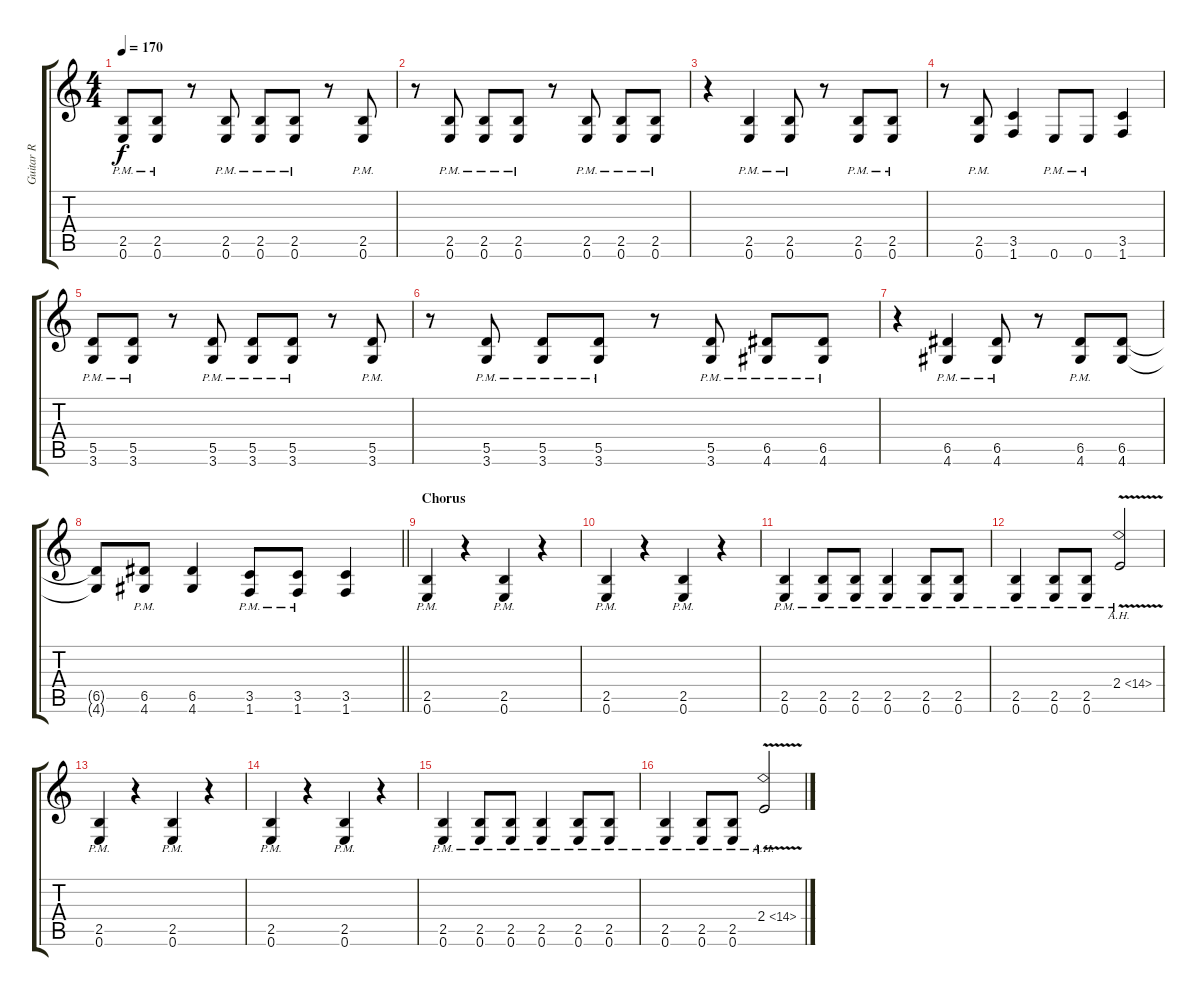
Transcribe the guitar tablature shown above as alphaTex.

\track ("Guitar R" "Guitar R") {instrument distortionguitar}
\staff {score tabs}
\tuning (E4 B3 G3 D3 A2 E2) {hide}
\ts (4 4)
\tempo 170
\clef g2
\ks c
(2.5{pm} 0.6{pm}).8{dy f} (2.5{pm} 0.6{pm}).8 r.8 (2.5{pm} 0.6{pm}).8 (2.5{pm} 0.6{pm}).8 (2.5{pm} 0.6{pm}).8 r.8 (2.5{pm} 0.6{pm}).8 |
r.8 (2.5{pm} 0.6{pm}).8 (2.5{pm} 0.6{pm}).8 (2.5{pm} 0.6{pm}).8 r.8 (2.5{pm} 0.6{pm}).8 (2.5{pm} 0.6{pm}).8 (2.5{pm} 0.6{pm}).8 |
r.4 (2.5{pm} 0.6{pm}).4 (2.5{pm} 0.6{pm}).8 r.8 (2.5{pm} 0.6{pm}).8 (2.5{pm} 0.6{pm}).8 |
r.8 (2.5{pm} 0.6{pm}).8 (3.5 1.6).4 0.6{pm}.8 0.6{pm}.8 (3.5 1.6).4 |
(5.5{pm} 3.6{pm}).8 (5.5{pm} 3.6{pm}).8 r.8 (5.5{pm} 3.6{pm}).8 (5.5{pm} 3.6{pm}).8 (5.5{pm} 3.6{pm}).8 r.8 (5.5{pm} 3.6{pm}).8 |
r.8 (5.5{pm} 3.6{pm}).8 (5.5{pm} 3.6{pm}).8 (5.5{pm} 3.6{pm}).8 r.8 (5.5{pm} 3.6{pm}).8 (6.5{pm} 4.6{pm}).8 (6.5{pm} 4.6{pm}).8 |
r.4 (6.5{pm} 4.6{pm}).4 (6.5{pm} 4.6{pm}).8 r.8 (6.5{pm} 4.6{pm}).8 (6.5 4.6).8 |
\barLineRight lightlight
(6.5{t} 4.6{t}).8 (6.5{pm} 4.6{pm}).8 (6.5 4.6).4 (3.5{pm} 1.6{pm}).8 (3.5{pm} 1.6{pm}).8 (3.5 1.6).4 |
\section ("" "Chorus")
(2.5{pm} 0.6{pm}).4 r.4 (2.5{pm} 0.6{pm}).4 r.4 |
(2.5{pm} 0.6{pm}).4 r.4 (2.5{pm} 0.6{pm}).4 r.4 |
(2.5{pm} 0.6{pm}).4 (2.5{pm} 0.6{pm}).8 (2.5{pm} 0.6{pm}).8 (2.5{pm} 0.6{pm}).4 (2.5{pm} 0.6{pm}).8 (2.5{pm} 0.6{pm}).8 |
(2.5{pm} 0.6{pm}).4 (2.5{pm} 0.6{pm}).8 (2.5{pm} 0.6{pm}).8 2.4{ah 12 v pm}.2 |
(2.5{pm} 0.6{pm}).4 r.4 (2.5{pm} 0.6{pm}).4 r.4 |
(2.5{pm} 0.6{pm}).4 r.4 (2.5{pm} 0.6{pm}).4 r.4 |
(2.5{pm} 0.6{pm}).4 (2.5{pm} 0.6{pm}).8 (2.5{pm} 0.6{pm}).8 (2.5{pm} 0.6{pm}).4 (2.5{pm} 0.6{pm}).8 (2.5{pm} 0.6{pm}).8 |
(2.5{pm} 0.6{pm}).4 (2.5{pm} 0.6{pm}).8 (2.5{pm} 0.6{pm}).8 2.4{ah 12 v pm}.2
